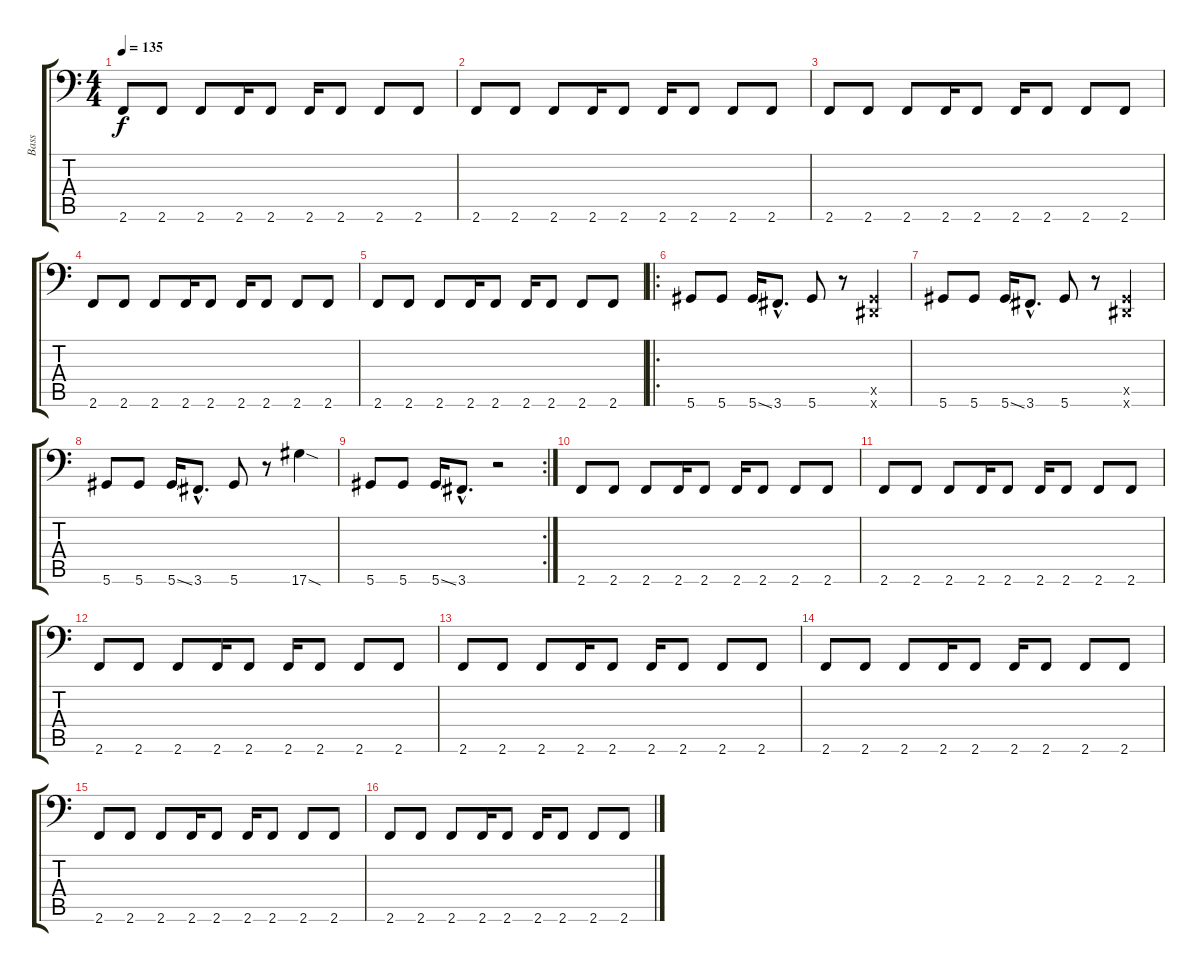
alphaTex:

\track ("Bass" "Bass") {instrument distortionguitar}
\staff {score tabs}
\tuning (Eb3 Bb2 Gb2 Db2 Ab1 Eb1) {hide}
\ts (4 4)
\tempo 135
\clef f4
\ks c
2.6.8{dy f} 2.6.8 2.6.8 2.6.16 2.6.8 2.6.16 2.6.8 2.6.8 2.6.8 |
2.6.8 2.6.8 2.6.8 2.6.16 2.6.8 2.6.16 2.6.8 2.6.8 2.6.8 |
2.6.8 2.6.8 2.6.8 2.6.16 2.6.8 2.6.16 2.6.8 2.6.8 2.6.8 |
2.6.8 2.6.8 2.6.8 2.6.16 2.6.8 2.6.16 2.6.8 2.6.8 2.6.8 |
2.6.8 2.6.8 2.6.8 2.6.16 2.6.8 2.6.16 2.6.8 2.6.8 2.6.8 |
\ro
5.6.8 5.6.8 5.6{ss}.16 3.6{hac}.8{d} 5.6.8 r.8 (0.5{x} 0.6{x}).4 |
5.6.8 5.6.8 5.6{ss}.16 3.6{hac}.8{d} 5.6.8 r.8 (0.5{x} 0.6{x}).4 |
5.6.8 5.6.8 5.6{ss}.16 3.6{hac}.8{d} 5.6.8 r.8 17.6{sod}.4 |
\rc 2
5.6.8 5.6.8 5.6{ss}.16 3.6{hac}.8{d} r.2 |
2.6.8 2.6.8 2.6.8 2.6.16 2.6.8 2.6.16 2.6.8 2.6.8 2.6.8 |
2.6.8 2.6.8 2.6.8 2.6.16 2.6.8 2.6.16 2.6.8 2.6.8 2.6.8 |
2.6.8 2.6.8 2.6.8 2.6.16 2.6.8 2.6.16 2.6.8 2.6.8 2.6.8 |
2.6.8 2.6.8 2.6.8 2.6.16 2.6.8 2.6.16 2.6.8 2.6.8 2.6.8 |
2.6.8 2.6.8 2.6.8 2.6.16 2.6.8 2.6.16 2.6.8 2.6.8 2.6.8 |
2.6.8 2.6.8 2.6.8 2.6.16 2.6.8 2.6.16 2.6.8 2.6.8 2.6.8 |
2.6.8 2.6.8 2.6.8 2.6.16 2.6.8 2.6.16 2.6.8 2.6.8 2.6.8
